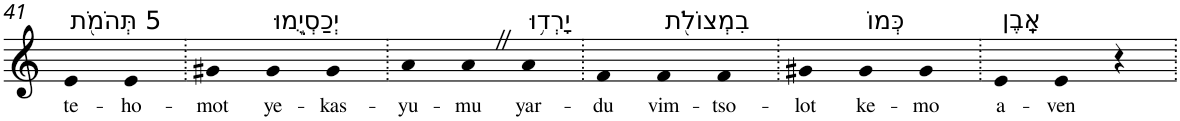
**kern	**text
*part1	*part1
*staff1	*staff1
*I"Piano	*
*I'Pno	*
!!LO:PB:g=z
*clefG2	*
*k[]	*
=41	=41
!LO:TX:a:t=5 תְּהֹמֹ֖ת	!
!	!LO:LY:b
4e	te-
!	!LO:LY:b
4e	-ho-
=42.	=42.
!	!LO:LY:b
4g#X	-mot
!LO:TX:a:t=יְכַסְיֻ֑מוּ	!
!	!LO:LY:b
4g#	ye-
!	!LO:LY:b
4g#	-kas-
=43.	=43.
!	!LO:LY:b
4a	-yu-
!	!LO:LY:b
4aZ	-mu
!LO:TX:a:t=יָרְד֥וּ	!
!	!LO:LY:b
4a	yar-
=44.	=44.
!	!LO:LY:b
4f	-du
!LO:TX:a:t=בִמְצוֹלֹ֖ת	!
!	!LO:LY:b
4f	vim-
!	!LO:LY:b
4f	-tso-
=45.	=45.
!	!LO:LY:b
4g#X	-lot
!LO:TX:a:t=כְּמוֹ	!
!	!LO:LY:b
4g#	ke-
!	!LO:LY:b
4g#	-mo
=46.	=46.
!LO:TX:a:t=אָֽבֶן	!
!	!LO:LY:b
4e	a-
!	!LO:LY:b
4e	-ven
4r	.
=.	=.
*-	*-
